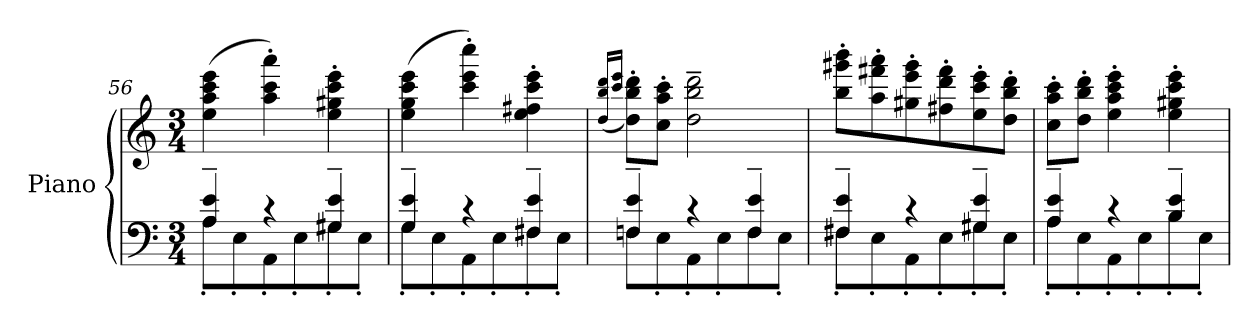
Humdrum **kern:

**kern	**kern
*part1	*part1
*staff2	*staff1
*I"Piano	*
*I'Pno.	*
*clefF4	*clefG2
*k[]	*k[]
*M3/4	*M3/4
=56	=56
*^	*
4A/~ 4e/~	8A'\L	(>4ee\ 4aa\ 4ccc\ 4eee\
.	8E'\	.
4r	8AA'\	4aa\' 4ccc\' 4aaa\')
.	8E'\	.
4G#X/~ 4e/~	8G#'\	4ee\' 4gg#X\' 4ccc\' 4eee\'
.	8E'\J	.
=57	=57	=57
4G/~ 4e/~	8G'\L	(>4ee\ 4gg\ 4ccc\ 4eee\
.	8E'\	.
4r	8AA'\	4ccc\' 4eee\' 4cccc\')
.	8E'\	.
4F#X/~ 4e/~	8F#'\	4ee\' 4ff#X\' 4ccc\' 4eee\'
.	8E'\J	.
!!LO:PB:g=z
=58	=58	=58
.	.	(>16qdd/ 16qbb/ 16qddd/LL
.	.	16qccc/ 16qeee/JJ
4Fn/~ 4e/~	8F\L	8dd\' 8bb\' 8ddd\'L)
.	8E'\	8cc\' 8aa\' 8ccc\'J
4r	8AA'\	2dd\~ 2bb\~ 2ddd\~
.	8E'\	.
4F/~ 4e/~	8F\	.
.	8E'\J	.
=59	=59	=59
4F#X/~ 4e/~	8F#'\L	8bb\' 8ggg#X\' 8bbb\'L
.	8E'\	8aa\' 8fff#X\' 8aaa\'
4r	8AA'\	8gg#X\' 8eee\' 8ggg#\'
.	8E'\	8ff#X\' 8ddd\' 8fff#\'
4G#X/~ 4e/~	8G#'\	8ee\' 8ccc\' 8eee\'
.	8E'\J	8dd\' 8bb\' 8ddd\'J
=60	=60	=60
4A/~ 4e/~	8A'\L	8cc\' 8aa\' 8ccc\'L
.	8E'\	8dd\' 8bb\' 8ddd\'J
4r	8AA'\	4ee\' 4aa\' 4ccc\' 4eee\'
.	8E'\	.
4B/~ 4e/~	8B'\	4ee\' 4gg#X\' 4ccc\' 4eee\'
.	8E'\J	.
*v	*v	*
=	=
*-	*-
